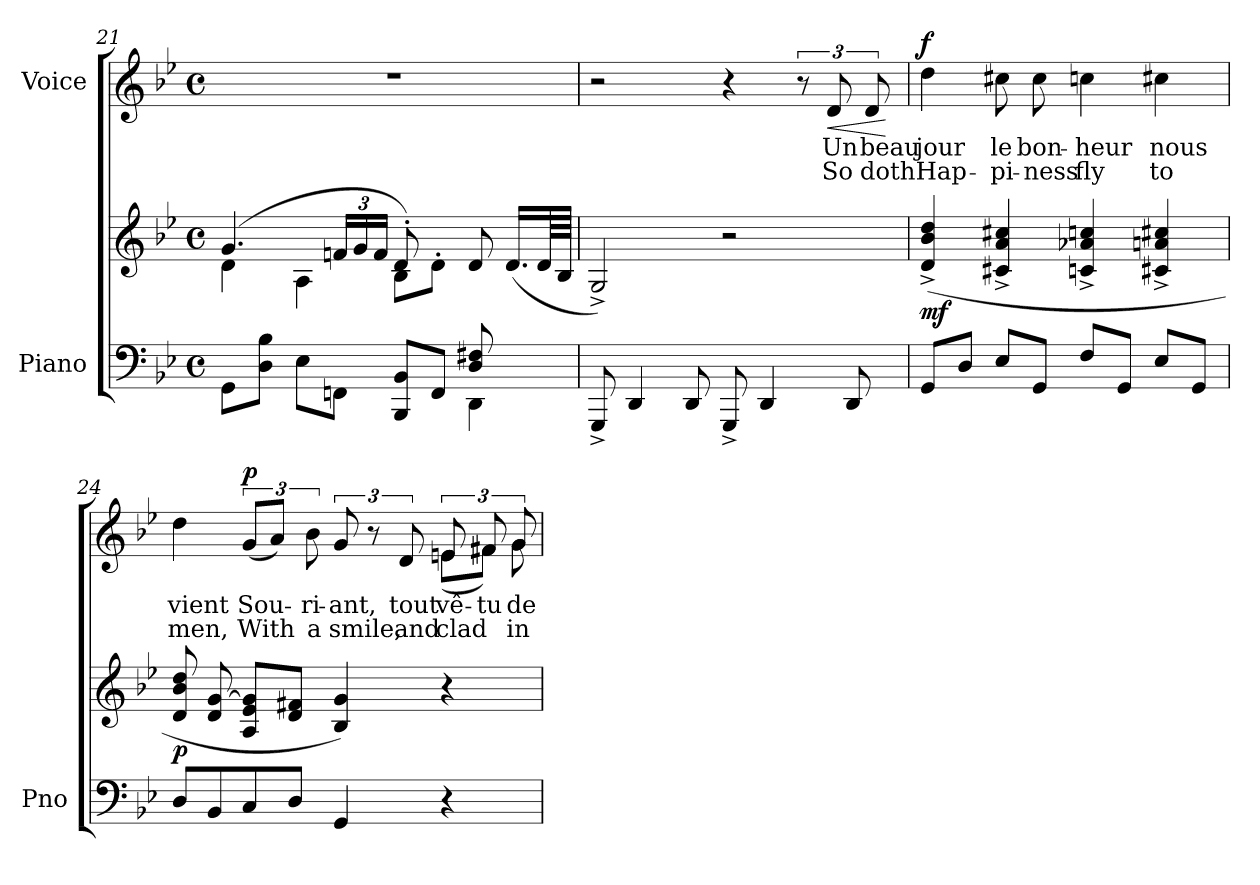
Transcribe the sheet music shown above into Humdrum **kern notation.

**kern	**kern	**dynam	**kern	**text	**text	**dynam
*part2	*part2	*part2	*part1	*part1	*part1	*part1
*staff3	*staff2	*staff2/3	*staff1	*staff1	*staff1	*staff1
*I"Piano	*	*	*I"Voice	*	*	*
*I'Pno	*	*	*	*	*	*
*clefF4	*clefG2	*	*clefG2	*	*	*
*k[b-e-]	*k[b-e-]	*	*k[b-e-]	*	*	*
*M4/4	*M4/4	*	*M4/4	*	*	*
*met(c)	*met(c)	*	*met(c)	*	*	*
=21	=21	=21	=21	=21	=21	=21
*^	*^	*	*	*	*	*
8GG\L	2.ryy	(4.g/	4d\	.	1r	.	.	.
8D\ 8B-\J	.	.	.	.	.	.	.	.
8E-\L	.	.	4A\	.	.	.	.	.
*	*	*Xbrackettup	*	*	*	*	*	*
8FFn\J	.	24fn/LL	.	.	.	.	.	.
.	.	24g/	.	.	.	.	.	.
.	.	24f/JJ	.	.	.	.	.	.
8BBB-/ 8BB-/L	.	8d'/)	8B-\L	.	.	.	.	.
8FF/J	.	8ryy	8d'>\J	.	.	.	.	.
8D/ 8F#X/	4DD\	8d/	4ryy	.	.	.	.	.
8ryy	.	(16.d/LL	.	.	.	.	.	.
.	.	64d/LL	.	.	.	.	.	.
.	.	64B-/JJJJ	.	.	.	.	.	.
*v	*v	*	*	*	*	*	*	*
*	*v	*v	*	*	*	*	*
=22	=22	=22	=22	=22	=22	=22
8GGG^/	2G^>/)	.	2r	.	.	.
4DD/	.	.	.	.	.	.
8DD/	.	.	.	.	.	.
8GGG^/	2r	.	4r	.	.	.
4DD/	.	.	.	.	.	.
.	.	.	12r	.	.	.
!	!	!	!	!	!	!LO:HP:b
.	.	.	12d/	Un	So	<
8DD/	.	.	.	.	.	.
.	.	.	12d/	beau	doth	.
.	.	.	.	.	.	[
=23	=23	=23	=23	=23	=23	=23
!	!	!LO:DY:b	!	!	!	!LO:DY:b
8GG/L	(4d/^ 4b-/^ 4dd/^	mf	4dd\	jour	Hap-	f
8D/J	.	.	.	.	.	.
8E-/L	4c#X/^ 4a/^ 4cc#X/^	.	8cc#X\	le	-pi-	.
8GG/J	.	.	8cc#\	bon-	-ness	.
8F/L	4cn/^ 4a-X/^ 4ccn/^	.	4ccn\	-heur	fly	.
8GG/J	.	.	.	.	.	.
8E-/L	4c#X/^ 4an/^ 4cc#X/^	.	4cc#X\	nous	to	.
8GG/J	.	.	.	.	.	.
=24	=24	=24	=24	=24	=24	=24
*	*	*	*^	*	*	*
!	!	!LO:DY:b	!	!	!	!	!
8D/L	8d/ 8b-/ 8dd/	p	4dd\	2.ryy	vient	men,	.
8BB-/	8d/ [8g/	.	.	.	.	.	.
!	!	!	!	!	!	!	!LO:DY:b
8C/	8A/ 8e-/ 8g/]L	.	(12g/L	.	Sou-	With	p
.	.	.	12a/J)	.	.	.	.
8D/J	8d/ 8f#X/J	.	.	.	.	.	.
.	.	.	12b-\	.	-ri-	a	.
4GG/	4B-/ 4g/)	.	12g/	.	-ant,	smile,	.
.	.	.	12r	.	.	.	.
.	.	.	12d/	.	tout	and	.
*	*	*	*	*Xtuplet	*	*	*
4r	4r	.	12en/	(12e\L	vê-	clad	.
.	.	.	12f#X/	12f#\J)	-tu	.	.
.	.	.	12g/	12g\	de	-in	.
*	*	*	*v	*v	*	*	*
=	=	=	=	=	=	=
*-	*-	*-	*-	*-	*-	*-
